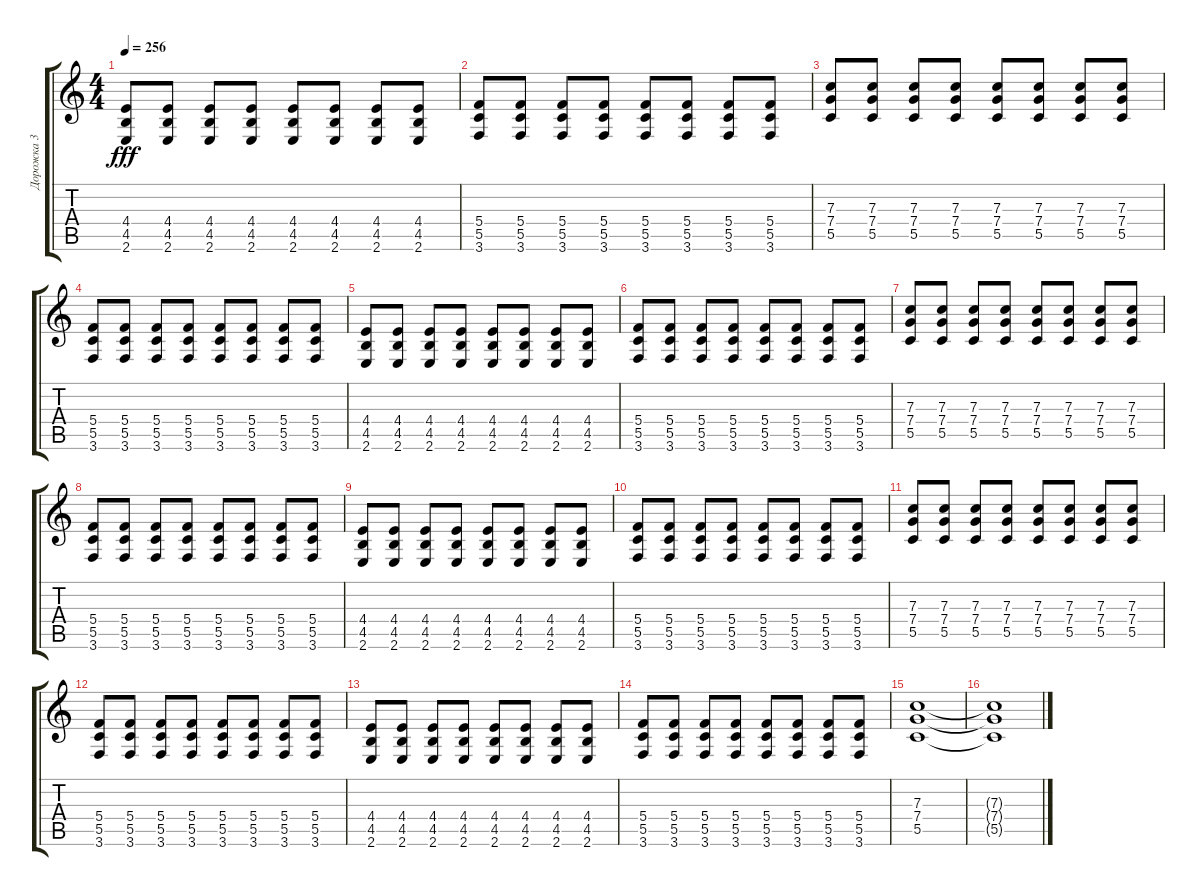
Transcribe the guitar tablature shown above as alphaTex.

\track ("Дорожка 3" "Дорожка 3") {instrument distortionguitar}
\staff {score tabs}
\tuning (D4 A3 F3 C3 G2 D2) {hide}
\ts (4 4)
\tempo 256
\clef g2
\ks c
(4.4 4.5 2.6).8{dy fff} (4.4 4.5 2.6).8 (4.4 4.5 2.6).8 (4.4 4.5 2.6).8 (4.4 4.5 2.6).8 (4.4 4.5 2.6).8 (4.4 4.5 2.6).8 (4.4 4.5 2.6).8 |
(5.4 5.5 3.6).8 (5.4 5.5 3.6).8 (5.4 5.5 3.6).8 (5.4 5.5 3.6).8 (5.4 5.5 3.6).8 (5.4 5.5 3.6).8 (5.4 5.5 3.6).8 (5.4 5.5 3.6).8 |
(7.3 7.4 5.5).8 (7.3 7.4 5.5).8 (7.3 7.4 5.5).8 (7.3 7.4 5.5).8 (7.3 7.4 5.5).8 (7.3 7.4 5.5).8 (7.3 7.4 5.5).8 (7.3 7.4 5.5).8 |
(5.4 5.5 3.6).8 (5.4 5.5 3.6).8 (5.4 5.5 3.6).8 (5.4 5.5 3.6).8 (5.4 5.5 3.6).8 (5.4 5.5 3.6).8 (5.4 5.5 3.6).8 (5.4 5.5 3.6).8 |
(4.4 4.5 2.6).8 (4.4 4.5 2.6).8 (4.4 4.5 2.6).8 (4.4 4.5 2.6).8 (4.4 4.5 2.6).8 (4.4 4.5 2.6).8 (4.4 4.5 2.6).8 (4.4 4.5 2.6).8 |
(5.4 5.5 3.6).8 (5.4 5.5 3.6).8 (5.4 5.5 3.6).8 (5.4 5.5 3.6).8 (5.4 5.5 3.6).8 (5.4 5.5 3.6).8 (5.4 5.5 3.6).8 (5.4 5.5 3.6).8 |
(7.3 7.4 5.5).8 (7.3 7.4 5.5).8 (7.3 7.4 5.5).8 (7.3 7.4 5.5).8 (7.3 7.4 5.5).8 (7.3 7.4 5.5).8 (7.3 7.4 5.5).8 (7.3 7.4 5.5).8 |
(5.4 5.5 3.6).8 (5.4 5.5 3.6).8 (5.4 5.5 3.6).8 (5.4 5.5 3.6).8 (5.4 5.5 3.6).8 (5.4 5.5 3.6).8 (5.4 5.5 3.6).8 (5.4 5.5 3.6).8 |
(4.4 4.5 2.6).8 (4.4 4.5 2.6).8 (4.4 4.5 2.6).8 (4.4 4.5 2.6).8 (4.4 4.5 2.6).8 (4.4 4.5 2.6).8 (4.4 4.5 2.6).8 (4.4 4.5 2.6).8 |
(5.4 5.5 3.6).8 (5.4 5.5 3.6).8 (5.4 5.5 3.6).8 (5.4 5.5 3.6).8 (5.4 5.5 3.6).8 (5.4 5.5 3.6).8 (5.4 5.5 3.6).8 (5.4 5.5 3.6).8 |
(7.3 7.4 5.5).8 (7.3 7.4 5.5).8 (7.3 7.4 5.5).8 (7.3 7.4 5.5).8 (7.3 7.4 5.5).8 (7.3 7.4 5.5).8 (7.3 7.4 5.5).8 (7.3 7.4 5.5).8 |
(5.4 5.5 3.6).8 (5.4 5.5 3.6).8 (5.4 5.5 3.6).8 (5.4 5.5 3.6).8 (5.4 5.5 3.6).8 (5.4 5.5 3.6).8 (5.4 5.5 3.6).8 (5.4 5.5 3.6).8 |
(4.4 4.5 2.6).8 (4.4 4.5 2.6).8 (4.4 4.5 2.6).8 (4.4 4.5 2.6).8 (4.4 4.5 2.6).8 (4.4 4.5 2.6).8 (4.4 4.5 2.6).8 (4.4 4.5 2.6).8 |
(5.4 5.5 3.6).8 (5.4 5.5 3.6).8 (5.4 5.5 3.6).8 (5.4 5.5 3.6).8 (5.4 5.5 3.6).8 (5.4 5.5 3.6).8 (5.4 5.5 3.6).8 (5.4 5.5 3.6).8 |
(7.3 7.4 5.5).1 |
(7.3{t} 7.4{t} 5.5{t}).1
